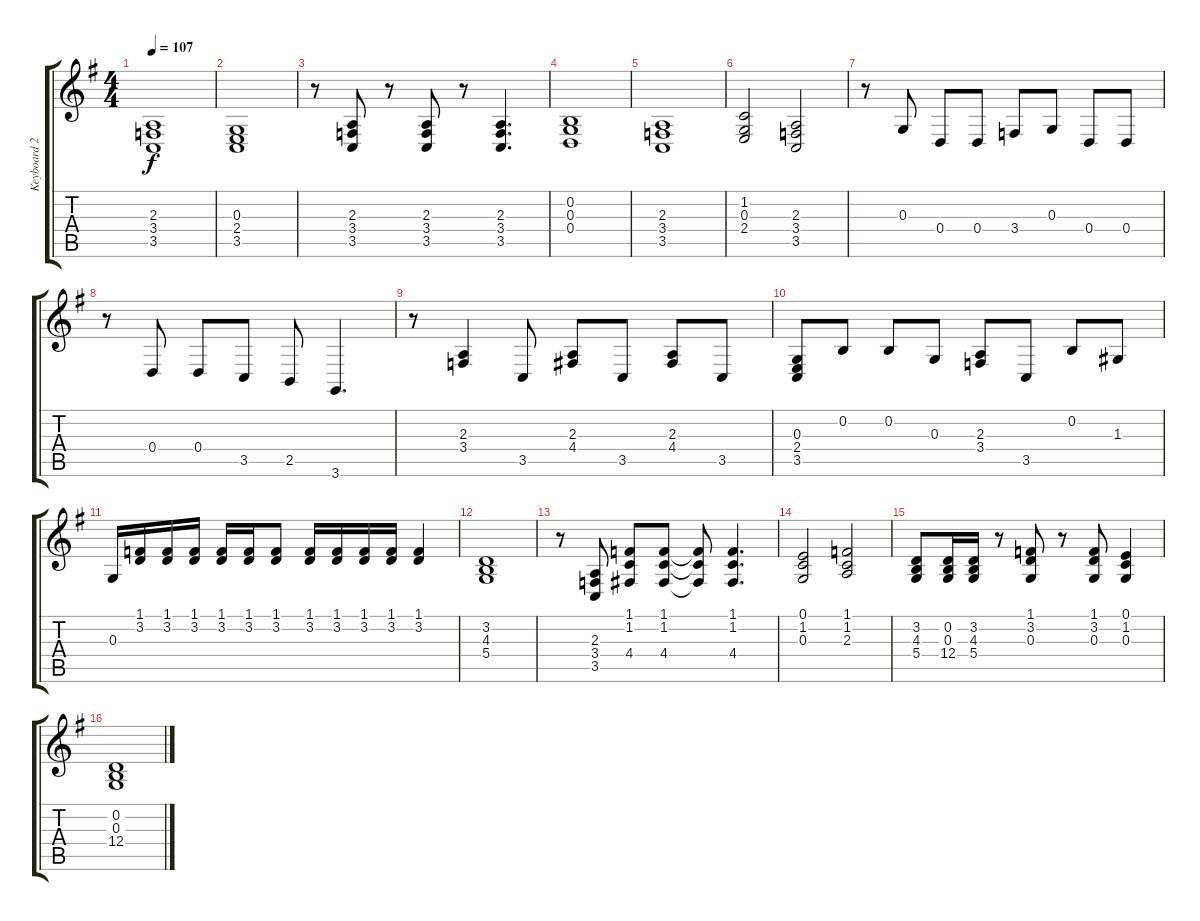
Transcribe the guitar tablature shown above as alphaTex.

\track ("Keyboard 2" "Keyboard 2") {instrument churchorgan}
\staff {score tabs}
\tuning (E4 B3 G3 D3 A2 E2) {hide}
\ts (4 4)
\tempo 107
\clef g2
\ks g
(2.3 3.4 3.5).1{dy f} |
(0.3 2.4 3.5).1 |
r.8 (2.3 3.4 3.5).8 r.8 (2.3 3.4 3.5).8 r.8 (2.3 3.4 3.5).4{d} |
(0.2 0.3 0.4).1 |
(2.3 3.4 3.5).1 |
(1.2 0.3 2.4).2 (2.3 3.4 3.5).2 |
r.8 0.3.8 0.4.8 0.4.8 3.4.8 0.3.8 0.4.8 0.4.8 |
r.8 0.4.8 0.4.8 3.5.8 2.5.8 3.6.4{d} |
r.8 (2.3 3.4).4 3.5.8 (2.3 4.4).8 3.5.8 (2.3 4.4).8 3.5.8 |
(0.3 2.4 3.5).8 0.2.8 0.2.8 0.3.8 (2.3 3.4).8 3.5.8 0.2.8 1.3.8 |
0.3.16 (1.1 3.2).16 (1.1 3.2).16 (1.1 3.2).16 (1.1 3.2).16 (1.1 3.2).16 (1.1 3.2).8 (1.1 3.2).16 (1.1 3.2).16 (1.1 3.2).16 (1.1 3.2).16 (1.1 3.2).4 |
(3.2 4.3 5.4).1 |
r.8 (2.3 3.4 3.5).8 (1.1 1.2 4.4).8 (1.1 1.2 4.4).8 (1.1{t} 1.2{t} 4.4{t}).8 (1.1 1.2 4.4).4{d} |
(0.1 1.2 0.3).2 (1.1 1.2 2.3).2 |
(3.2 4.3 5.4).8 (0.2 0.3 12.4).16 (3.2 4.3 5.4).16 r.8 (1.1 3.2 0.3).8 r.8 (1.1 3.2 0.3).8 (0.1 1.2 0.3).4 |
(0.2 0.3 12.4).1
